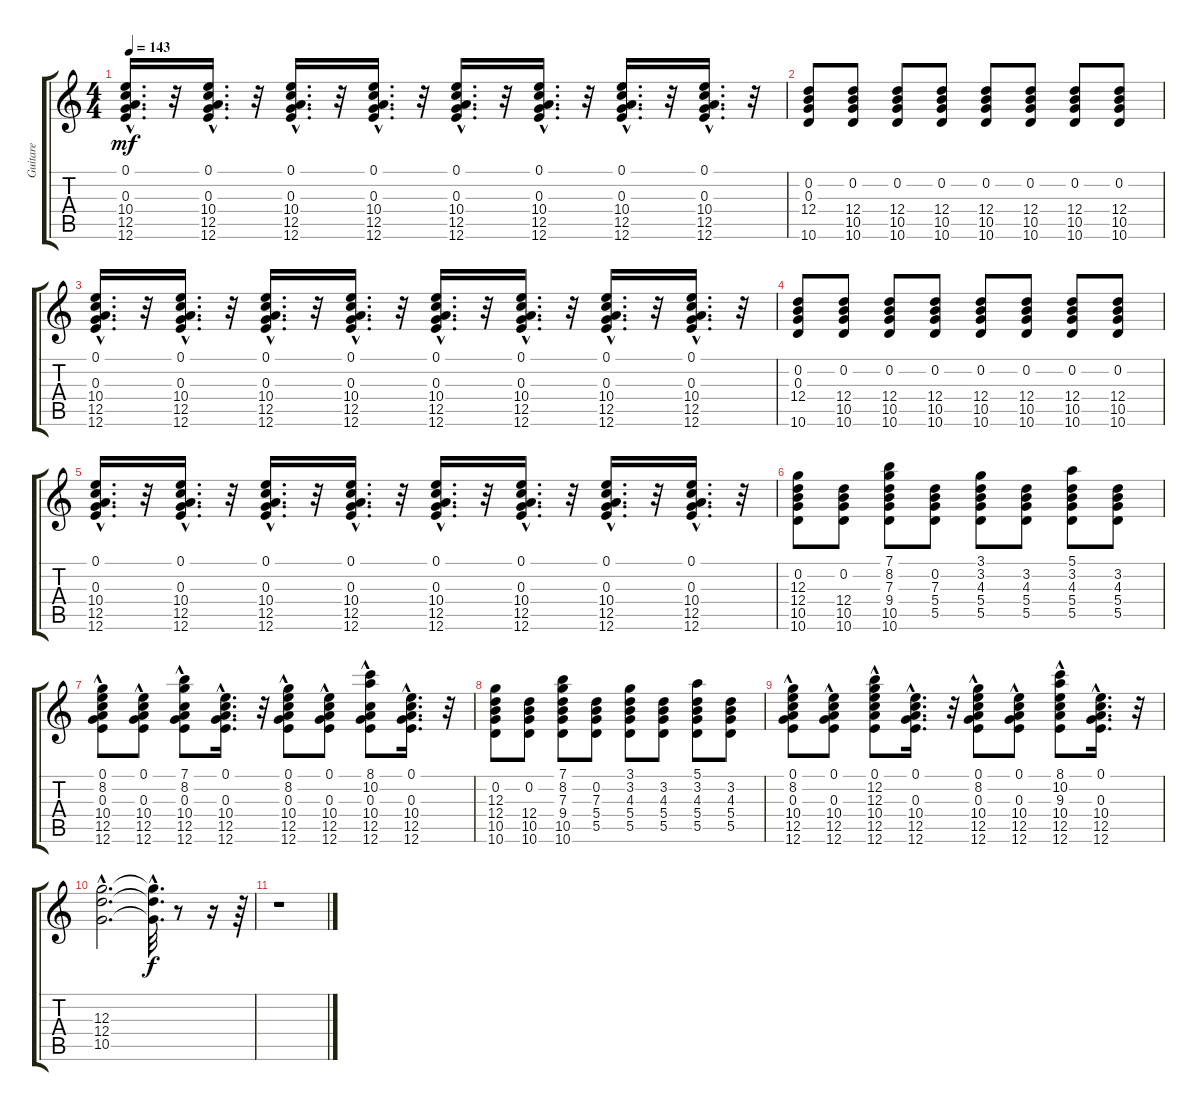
\track ("Guitare" "Guitare") {instrument acousticguitarnylon}
\staff {score tabs}
\tuning (E4 B3 G3 D3 A2 E2) {hide}
\ts (4 4)
\tempo 143
\clef g2
\ks c
(0.1{hac} 0.3{hac} 10.4{hac} 12.5{hac} 12.6{hac}).16{d dy mf} r.32 (0.1{hac} 0.3{hac} 10.4{hac} 12.5{hac} 12.6{hac}).16{d} r.32 (0.1{hac} 0.3{hac} 10.4{hac} 12.5{hac} 12.6{hac}).16{d} r.32 (0.1{hac} 0.3{hac} 10.4{hac} 12.5{hac} 12.6{hac}).16{d} r.32 (0.1{hac} 0.3{hac} 10.4{hac} 12.5{hac} 12.6{hac}).16{d} r.32 (0.1{hac} 0.3{hac} 10.4{hac} 12.5{hac} 12.6{hac}).16{d} r.32 (0.1{hac} 0.3{hac} 10.4{hac} 12.5{hac} 12.6{hac}).16{d} r.32 (0.1{hac} 0.3{hac} 10.4{hac} 12.5{hac} 12.6{hac}).16{d} r.32 |
(0.2 0.3 12.4 10.6).8 (0.2 12.4 10.5 10.6).8 (0.2 12.4 10.5 10.6).8 (0.2 12.4 10.5 10.6).8 (0.2 12.4 10.5 10.6).8 (0.2 12.4 10.5 10.6).8 (0.2 12.4 10.5 10.6).8 (0.2 12.4 10.5 10.6).8 |
(0.1{hac} 0.3{hac} 10.4{hac} 12.5{hac} 12.6{hac}).16{d} r.32 (0.1{hac} 0.3{hac} 10.4{hac} 12.5{hac} 12.6{hac}).16{d} r.32 (0.1{hac} 0.3{hac} 10.4{hac} 12.5{hac} 12.6{hac}).16{d} r.32 (0.1{hac} 0.3{hac} 10.4{hac} 12.5{hac} 12.6{hac}).16{d} r.32 (0.1{hac} 0.3{hac} 10.4{hac} 12.5{hac} 12.6{hac}).16{d} r.32 (0.1{hac} 0.3{hac} 10.4{hac} 12.5{hac} 12.6{hac}).16{d} r.32 (0.1{hac} 0.3{hac} 10.4{hac} 12.5{hac} 12.6{hac}).16{d} r.32 (0.1{hac} 0.3{hac} 10.4{hac} 12.5{hac} 12.6{hac}).16{d} r.32 |
(0.2 0.3 12.4 10.6).8 (0.2 12.4 10.5 10.6).8 (0.2 12.4 10.5 10.6).8 (0.2 12.4 10.5 10.6).8 (0.2 12.4 10.5 10.6).8 (0.2 12.4 10.5 10.6).8 (0.2 12.4 10.5 10.6).8 (0.2 12.4 10.5 10.6).8 |
(0.1{hac} 0.3{hac} 10.4{hac} 12.5{hac} 12.6{hac}).16{d} r.32 (0.1{hac} 0.3{hac} 10.4{hac} 12.5{hac} 12.6{hac}).16{d} r.32 (0.1{hac} 0.3{hac} 10.4{hac} 12.5{hac} 12.6{hac}).16{d} r.32 (0.1{hac} 0.3{hac} 10.4{hac} 12.5{hac} 12.6{hac}).16{d} r.32 (0.1{hac} 0.3{hac} 10.4{hac} 12.5{hac} 12.6{hac}).16{d} r.32 (0.1{hac} 0.3{hac} 10.4{hac} 12.5{hac} 12.6{hac}).16{d} r.32 (0.1{hac} 0.3{hac} 10.4{hac} 12.5{hac} 12.6{hac}).16{d} r.32 (0.1{hac} 0.3{hac} 10.4{hac} 12.5{hac} 12.6{hac}).16{d} r.32 |
(0.2 12.3 12.4 10.5 10.6).8 (0.2 12.4 10.5 10.6).8 (7.1 8.2 7.3 9.4 10.5 10.6).8 (0.2 7.3 5.4 5.5).8 (3.1 3.2 4.3 5.4 5.5).8 (3.2 4.3 5.4 5.5).8 (5.1 3.2 4.3 5.4 5.5).8 (3.2 4.3 5.4 5.5).8 |
(0.1{hac} 8.2 0.3{hac} 10.4{hac} 12.5{hac} 12.6{hac}).8 (0.1{hac} 0.3{hac} 10.4{hac} 12.5{hac} 12.6{hac}).8 (7.1 8.2 0.3{hac} 10.4{hac} 12.5{hac} 12.6{hac}).8 (0.1{hac} 0.3{hac} 10.4{hac} 12.5{hac} 12.6{hac}).16{d} r.32 (0.1{hac} 8.2 0.3{hac} 10.4{hac} 12.5{hac} 12.6{hac}).8 (0.1{hac} 0.3{hac} 10.4{hac} 12.5{hac} 12.6{hac}).8 (8.1 10.2 0.3{hac} 10.4{hac} 12.5{hac} 12.6{hac}).8 (0.1{hac} 0.3{hac} 10.4{hac} 12.5{hac} 12.6{hac}).16{d} r.32 |
(0.2 12.3 12.4 10.5 10.6).8 (0.2 12.4 10.5 10.6).8 (7.1 8.2 7.3 9.4 10.5 10.6).8 (0.2 7.3 5.4 5.5).8 (3.1 3.2 4.3 5.4 5.5).8 (3.2 4.3 5.4 5.5).8 (5.1 3.2 4.3 5.4 5.5).8 (3.2 4.3 5.4 5.5).8 |
(0.1{hac} 8.2 0.3{hac} 10.4{hac} 12.5{hac} 12.6{hac}).8 (0.1{hac} 0.3{hac} 10.4{hac} 12.5{hac} 12.6{hac}).8 (0.1{hac} 12.2 12.3 10.4{hac} 12.5{hac} 12.6{hac}).8 (0.1{hac} 0.3{hac} 10.4{hac} 12.5{hac} 12.6{hac}).16{d} r.32 (0.1{hac} 8.2 0.3{hac} 10.4{hac} 12.5{hac} 12.6{hac}).8 (0.1{hac} 0.3{hac} 10.4{hac} 12.5{hac} 12.6{hac}).8 (8.1 10.2 9.3{hac} 10.4{hac} 12.5{hac} 12.6{hac}).8 (0.1{hac} 0.3{hac} 10.4{hac} 12.5{hac} 12.6{hac}).16{d} r.32 |
(12.3{hac} 12.4{hac} 10.5{hac}).2{d} (12.3{hac t} 12.4{hac t} 10.5{hac t}).32{d dy f} r.8 r.16 r.64 |
r.1
